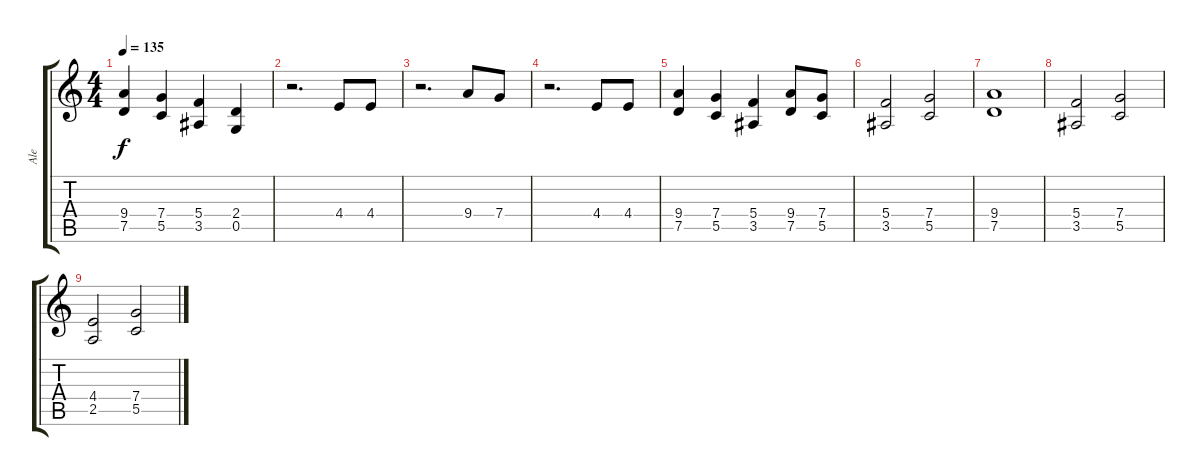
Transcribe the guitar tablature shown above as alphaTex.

\track ("Ale" "Ale") {instrument distortionguitar}
\staff {score tabs}
\tuning (D4 A3 F3 C3 G2 D2) {hide}
\ts (4 4)
\tempo 135
\clef g2
\ks c
(9.4 7.5).4{dy f} (7.4 5.5).4 (5.4 3.5).4 (2.4 0.5).4 |
r.2{d} 4.4.8 4.4.8 |
r.2{d} 9.4.8 7.4.8 |
r.2{d} 4.4.8 4.4.8 |
(9.4 7.5).4 (7.4 5.5).4 (5.4 3.5).4 (9.4 7.5).8 (7.4 5.5).8 |
(5.4 3.5).2 (7.4 5.5).2 |
(9.4 7.5).1 |
(5.4 3.5).2 (7.4 5.5).2 |
(4.4 2.5).2 (7.4 5.5).2
